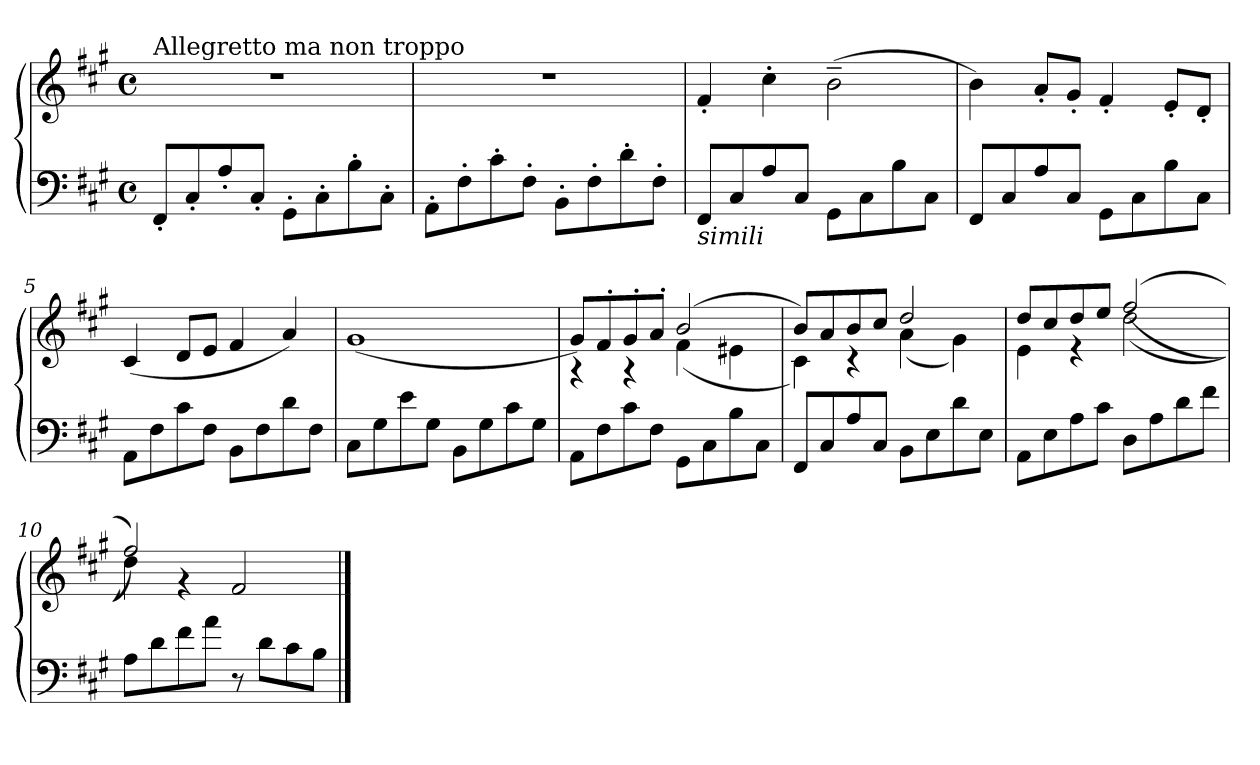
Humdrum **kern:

**kern	**kern	**dynam
*part1	*part1	*part1
*staff2	*staff1	*staff1/2
*clefF4	*clefG2	*
*k[f#c#g#]	*k[f#c#g#]	*
*M4/4	*M4/4	*
*met(c)	*met(c)	*
=1	=1	=1
!	!LO:TX:a:t=Allegretto ma non troppo	!
8FF#'/L	1r	.
8C#'/	.	.
8A'/	.	.
8C#'/J	.	.
8GG#'\L	.	.
8C#'\	.	.
8B'\	.	.
8C#'\J	.	.
=2	=2	=2
8AA'\L	1r	.
8F#'\	.	.
8c#'\	.	.
8F#'\J	.	.
8BB'\L	.	.
8F#'\	.	.
8d'\	.	.
8F#'\J	.	.
=3	=3	=3
!LO:TX:b:i:t=simili	!	!
8FF#/L	4f#'/	.
8C#/	.	.
8A/	4cc#'\	.
8C#/J	.	.
8GG#\L	(>2b~\	.
8C#\	.	.
8B\	.	.
8C#\J	.	.
=4	=4	=4
8FF#/L	4b\)	.
8C#/	.	.
8A/	8a'/L	.
8C#/J	8g#'/J	.
8GG#\L	4f#'/	.
8C#\	.	.
8B\	8e'/L	.
8C#\J	8d'/J	.
=5	=5	=5
8AA\L	(<4c#/	.
8F#\	.	.
8c#\	8d/L	.
8F#\J	8e/J	.
8BB\L	4f#/	.
8F#\	.	.
8d\	4a/)	.
8F#\J	.	.
!!LO:LB:g=z
=6	=6	=6
8C#\L	(<1g#	.
8G#\	.	.
8e\	.	.
8G#\J	.	.
8BB\L	.	.
8G#\	.	.
8c#\	.	.
8G#\J	.	.
=7	=7	=7
*	*^	*
8AA\L	8g#/L)	4r	.
8F#\	8f#'/	.	.
8c#\	8g#'/	4r	.
8F#\J	8a'/J	.	.
8GG#\L	(>2b/	(<4f#\	.
8C#\	.	.	.
8B\	.	4e#X\	.
8C#\J	.	.	.
=8	=8	=8	=8
!	!	!	!LO:DY:b
8FF#/L	8b/L)	4c#\)	cresc.
8C#/	8a/	.	.
8A/	8b/	4r	.
8C#/J	8cc#/J	.	.
8BB\L	2dd/	(<4a\	.
8E\	.	.	.
8d\	.	4g#\)	.
8E\J	.	.	.
=9	=9	=9	=9
8AA\L	8dd/L	4e\	.
8E\	8cc#/	.	.
8A\	8dd/	4r	.
8c#\J	8ee/J	.	.
8D\L	(>(>2ff#/	(<2dd\	.
8A\	.	.	.
8d\	.	.	.
8f#\J	.	.	.
=10	=10	=10	=10
8A\L	2ff#/))	4dd\)	.
8d\	.	.	.
8f#\	.	4r	.
8a\J	.	.	.
8r	2f#/	2ryy	.
8d\L	.	.	.
8c#\	.	.	.
8B\J	.	.	.
*	*v	*v	*
==	==	==
*-	*-	*-
